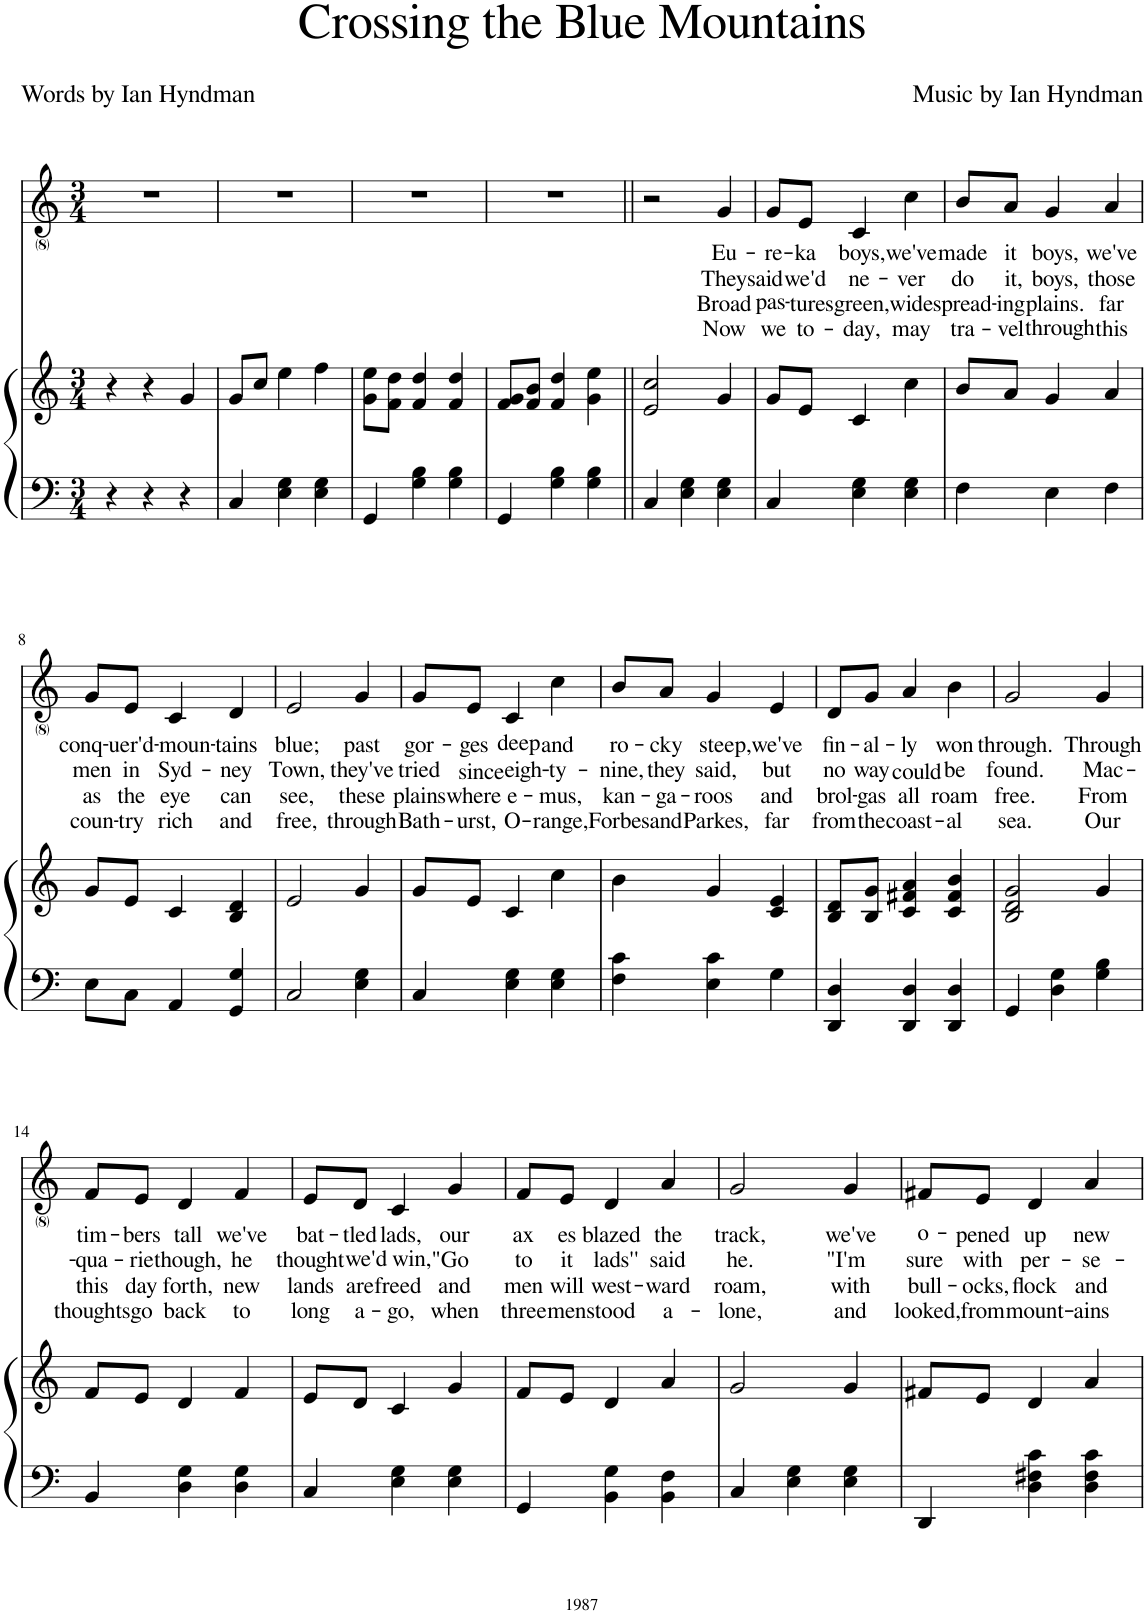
**kern	**kern	**kern	**text	**text	**text	**text
*part2	*part2	*part1	*part1	*part1	*part1	*part1
*staff3	*staff2	*staff1	*staff1	*staff1	*staff1	*staff1
*I"Piano	*	*I"Voice	*	*	*	*
*I'Pno	*	*	*	*	*	*
*clefF4	*clefG2	*clefG2	*	*	*	*
*k[]	*k[]	*k[]	*	*	*	*
*M3/4	*M3/4	*M3/4	*	*	*	*
=1	=1	=1	=1	=1	=1	=1
4r	4r	2.r	.	.	.	.
4r	4r	.	.	.	.	.
4r	4g/	.	.	.	.	.
=2	=2	=2	=2	=2	=2	=2
4C/	8g/L	2.r	.	.	.	.
.	8cc/J	.	.	.	.	.
4E\ 4G\	4ee\	.	.	.	.	.
4E\ 4G\	4ff\	.	.	.	.	.
=3	=3	=3	=3	=3	=3	=3
4GG/	8g\ 8ee\L	2.r	.	.	.	.
.	8f\ 8dd\J	.	.	.	.	.
4G\ 4B\	4f/ 4dd/	.	.	.	.	.
4G\ 4B\	4f/ 4dd/	.	.	.	.	.
=4	=4	=4	=4	=4	=4	=4
4GG/	8f/ 8g/L	2.r	.	.	.	.
.	8f/ 8b/J	.	.	.	.	.
4G\ 4B\	4f/ 4dd/	.	.	.	.	.
4G\ 4B\	4g\ 4ee\	.	.	.	.	.
=5||	=5||	=5||	=5||	=5||	=5||	=5||
4C/	2e/ 2cc/	2r	.	.	.	.
4E\ 4G\	.	.	.	.	.	.
!	!	!	!LO:LY:b	!LO:LY:b	!LO:LY:b	!LO:LY:b
4E\ 4G\	4g/	4g/	Eu-	They	Broad	Now
=6	=6	=6	=6	=6	=6	=6
!	!	!	!LO:LY:b	!LO:LY:b	!LO:LY:b	!LO:LY:b
4C/	8g/L	8g/L	-re-	said	pas-	we
!	!	!	!LO:LY:b	!LO:LY:b	!LO:LY:b	!LO:LY:b
.	8e/J	8e/J	-ka	we'd	-tures	to-
!	!	!	!LO:LY:b	!LO:LY:b	!LO:LY:b	!LO:LY:b
4E\ 4G\	4c/	4c/	boys,	ne-	green,	-day,
!	!	!	!LO:LY:b	!LO:LY:b	!LO:LY:b	!LO:LY:b
4E\ 4G\	4cc\	4cc\	we've	-ver	wide	may
=7	=7	=7	=7	=7	=7	=7
!	!	!	!LO:LY:b	!LO:LY:b	!LO:LY:b	!LO:LY:b
4F\	8b/L	8b/L	made	do	spread-	tra-
!	!	!	!LO:LY:b	!LO:LY:b	!LO:LY:b	!LO:LY:b
.	8a/J	8a/J	it	it,	-ing	-vel
!	!	!	!LO:LY:b	!LO:LY:b	!LO:LY:b	!LO:LY:b
4E\	4g/	4g/	boys,	boys,	plains.	through
!	!	!	!LO:LY:b	!LO:LY:b	!LO:LY:b	!LO:LY:b
4F\	4a/	4a/	we've	those	far	this
!!LO:LB:g=z
=8	=8	=8	=8	=8	=8	=8
!	!	!	!LO:LY:b	!LO:LY:b	!LO:LY:b	!LO:LY:b
8E\L	8g/L	8g/L	conq-	men	as	coun-
!	!	!	!LO:LY:b	!LO:LY:b	!LO:LY:b	!LO:LY:b
8C\J	8e/J	8e/J	-uer'd-	in	the	-try
!	!	!	!LO:LY:b	!LO:LY:b	!LO:LY:b	!LO:LY:b
4AA/	4c/	4c/	-moun-	Syd-	eye	rich
!	!	!	!LO:LY:b	!LO:LY:b	!LO:LY:b	!LO:LY:b
4GG/ 4G/	4B/ 4d/	4d/	-tains	-ney	can	and
=9	=9	=9	=9	=9	=9	=9
!	!	!	!LO:LY:b	!LO:LY:b	!LO:LY:b	!LO:LY:b
2C/	2e/	2e/	blue;	Town,	see,	free,
!	!	!	!LO:LY:b	!LO:LY:b	!LO:LY:b	!LO:LY:b
4E\ 4G\	4g/	4g/	past	they've	these	through
=10	=10	=10	=10	=10	=10	=10
!	!	!	!LO:LY:b	!LO:LY:b	!LO:LY:b	!LO:LY:b
4C/	8g/L	8g/L	gor-	tried	plains	Bath-
!	!	!	!LO:LY:b	!LO:LY:b	!LO:LY:b	!LO:LY:b
.	8e/J	8e/J	-ges	since	where	-urst,
!	!	!	!LO:LY:b	!LO:LY:b	!LO:LY:b	!LO:LY:b
4E\ 4G\	4c/	4c/	deep	eigh-	e-	O-
!	!	!	!LO:LY:b	!LO:LY:b	!LO:LY:b	!LO:LY:b
4E\ 4G\	4cc\	4cc\	and	-ty-	-mus,	-range,
=11	=11	=11	=11	=11	=11	=11
!	!	!	!LO:LY:b	!LO:LY:b	!LO:LY:b	!LO:LY:b
4F\ 4c\	4b\	8b/L	ro-	-nine,	kan-	Forbes
!	!	!	!LO:LY:b	!LO:LY:b	!LO:LY:b	!LO:LY:b
.	.	8a/J	-cky	they	-ga-	and
!	!	!	!LO:LY:b	!LO:LY:b	!LO:LY:b	!LO:LY:b
4E\ 4c\	4g/	4g/	steep,	said,	-roos	Parkes,
!	!	!	!LO:LY:b	!LO:LY:b	!LO:LY:b	!LO:LY:b
4G\	4c/ 4e/	4e/	we've	but	and	far
=12	=12	=12	=12	=12	=12	=12
!	!	!	!LO:LY:b	!LO:LY:b	!LO:LY:b	!LO:LY:b
4DD/ 4D/	8B/ 8d/L	8d/L	fin-	no	brol-	from
!	!	!	!LO:LY:b	!LO:LY:b	!LO:LY:b	!LO:LY:b
.	8B/ 8g/J	8g/J	-al-	-way	-gas	the
!	!	!	!LO:LY:b	!LO:LY:b	!LO:LY:b	!LO:LY:b
4DD/ 4D/	4c/ 4f#X/ 4a/	4a/	-ly	could	all	coast-
!	!	!	!LO:LY:b	!LO:LY:b	!LO:LY:b	!LO:LY:b
4DD/ 4D/	4c/ 4f#/ 4b/	4b\	won	be	roam	-al
=13	=13	=13	=13	=13	=13	=13
!	!	!	!LO:LY:b	!LO:LY:b	!LO:LY:b	!LO:LY:b
4GG/	2B/ 2d/ 2g/	2g/	through.	found.	free.	sea.
4D\ 4G\	.	.	.	.	.	.
!	!	!	!LO:LY:b	!LO:LY:b	!LO:LY:b	!LO:LY:b
4G\ 4B\	4g/	4g/	Through	Mac-	From	Our
!!LO:LB:g=z
=14	=14	=14	=14	=14	=14	=14
!	!	!	!LO:LY:b	!LO:LY:b	!LO:LY:b	!LO:LY:b
4BB/	8f/L	8f/L	tim-	-qua-	this	thoughts
!	!	!	!LO:LY:b	!LO:LY:b	!LO:LY:b	!LO:LY:b
.	8e/J	8e/J	-bers	-rie	day	go
!	!	!	!LO:LY:b	!LO:LY:b	!LO:LY:b	!LO:LY:b
4D\ 4G\	4d/	4d/	tall	though,	forth,	back
!	!	!	!LO:LY:b	!LO:LY:b	!LO:LY:b	!LO:LY:b
4D\ 4G\	4f/	4f/	we've	he	new	to
=15	=15	=15	=15	=15	=15	=15
!	!	!	!LO:LY:b	!LO:LY:b	!LO:LY:b	!LO:LY:b
4C/	8e/L	8e/L	bat-	thought	lands	long
!	!	!	!LO:LY:b	!LO:LY:b	!LO:LY:b	!LO:LY:b
.	8d/J	8d/J	-tled	we'd	are	a-
!	!	!	!LO:LY:b	!LO:LY:b	!LO:LY:b	!LO:LY:b
4E\ 4G\	4c/	4c/	lads,	win,	freed	-go,
!	!	!	!LO:LY:b	!LO:LY:b	!LO:LY:b	!LO:LY:b
4E\ 4G\	4g/	4g/	our	"Go	and	when
=16	=16	=16	=16	=16	=16	=16
!	!	!	!LO:LY:b	!LO:LY:b	!LO:LY:b	!LO:LY:b
4GG/	8f/L	8f/L	ax	to	men	three
!	!	!	!LO:LY:b	!LO:LY:b	!LO:LY:b	!LO:LY:b
.	8e/J	8e/J	es	it	will	men
!	!	!	!LO:LY:b	!LO:LY:b	!LO:LY:b	!LO:LY:b
4BB\ 4G\	4d/	4d/	blazed	lads''	west-	stood
!	!	!	!LO:LY:b	!LO:LY:b	!LO:LY:b	!LO:LY:b
4BB\ 4F\	4a/	4a/	the	said	-ward	a-
=17	=17	=17	=17	=17	=17	=17
!	!	!	!LO:LY:b	!LO:LY:b	!LO:LY:b	!LO:LY:b
4C/	2g/	2g/	track,	he.	roam,	-lone,
4E\ 4G\	.	.	.	.	.	.
!	!	!	!LO:LY:b	!LO:LY:b	!LO:LY:b	!LO:LY:b
4E\ 4G\	4g/	4g/	we've	"I'm	with	and
=18	=18	=18	=18	=18	=18	=18
!	!	!	!LO:LY:b	!LO:LY:b	!LO:LY:b	!LO:LY:b
4DD/	8f#X/L	8f#X/L	o-	sure	bull-	looked,
!	!	!	!LO:LY:b	!LO:LY:b	!LO:LY:b	!LO:LY:b
.	8e/J	8e/J	-pened	with	-ocks,	from
!	!	!	!LO:LY:b	!LO:LY:b	!LO:LY:b	!LO:LY:b
4D\ 4F#X\ 4c\	4d/	4d/	up	per-	flock	mount-
!	!	!	!LO:LY:b	!LO:LY:b	!LO:LY:b	!LO:LY:b
4D\ 4F#\ 4c\	4a/	4a/	new	-se-	and	-ains
=	=	=	=	=	=	=
*-	*-	*-	*-	*-	*-	*-
